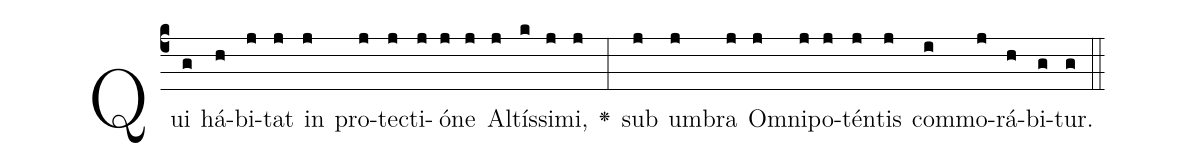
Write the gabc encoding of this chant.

%%
(c4)Qui(g) há(h)bi(j)tat(j) in(j) pro(j)te(j)cti(j)ó(j)ne(j) Al(j)tís(k)si(j)mi,(j) <v>\greheightstar</v>(:) sub(j) um(j)bra(j) Om(j)ni(j)po(j)tén(j)tis(j) com(i)mo(j)rá(h)bi(g)tur.(g) (::)
